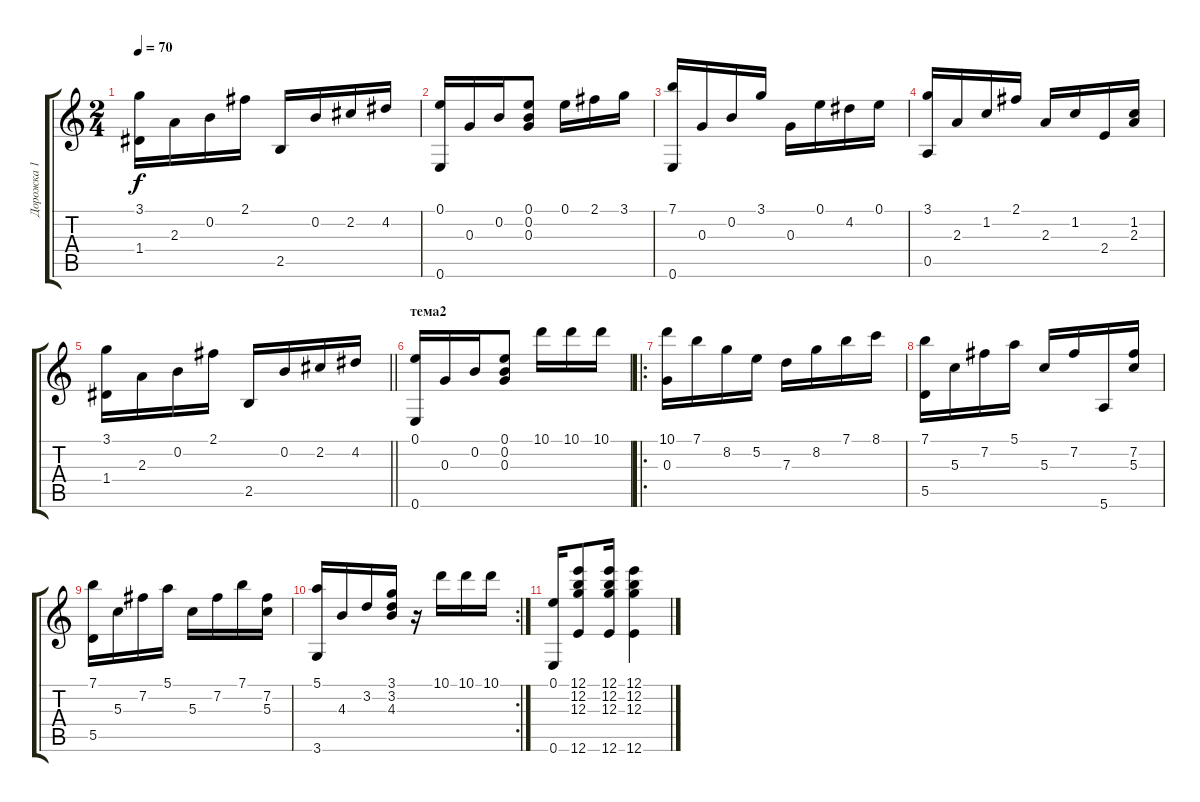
\track ("Дорожка 1" "Дорожка 1") {instrument acousticguitarsteel}
\staff {score tabs}
\tuning (E4 B3 G3 D3 A2 E2) {hide}
\ts (2 4)
\tempo 70
\clef g2
\ks c
(3.1 1.4).16{dy f} 2.3.16 0.2.16 2.1.16 2.5.16 0.2.16 2.2.16 4.2.16 |
(0.1 0.6).16 0.3.16 0.2.16 (0.1 0.2 0.3).8 0.1.16 2.1.16 3.1.16 |
(7.1 0.6).16 0.3.16 0.2.16 3.1.16 0.3.16 0.1.16 4.2.16 0.1.16 |
(3.1 0.5).16 2.3.16 1.2.16 2.1.16 2.3.16 1.2.16 2.4.16 (1.2 2.3).16 |
\barLineRight lightlight
(3.1 1.4).16 2.3.16 0.2.16 2.1.16 2.5.16 0.2.16 2.2.16 4.2.16 |
\section ("" "тема2")
(0.1 0.6).16 0.3.16 0.2.16 (0.1 0.2 0.3).8 10.1.16 10.1.16 10.1.16 |
\ro
(10.1 0.3).16 7.1.16 8.2.16 5.2.16 7.3.16 8.2.16 7.1.16 8.1.16 |
(7.1 5.5).16 5.3.16 7.2.16 5.1.16 5.3.16 7.2.16 5.6.16 (7.2 5.3).16 |
(7.1 5.5).16 5.3.16 7.2.16 5.1.16 5.3.16 7.2.16 7.1.16 (7.2 5.3).16 |
\rc 2
(5.1 3.6).16 4.3.16 3.2.16 (3.1 3.2 4.3).16 r.16 10.1.16 10.1.16 10.1.16 |
(0.1 0.6).16 (12.1 12.2 12.3 12.6).8 (12.1 12.2 12.3 12.6).16 (12.1 12.2 12.3 12.6).4
